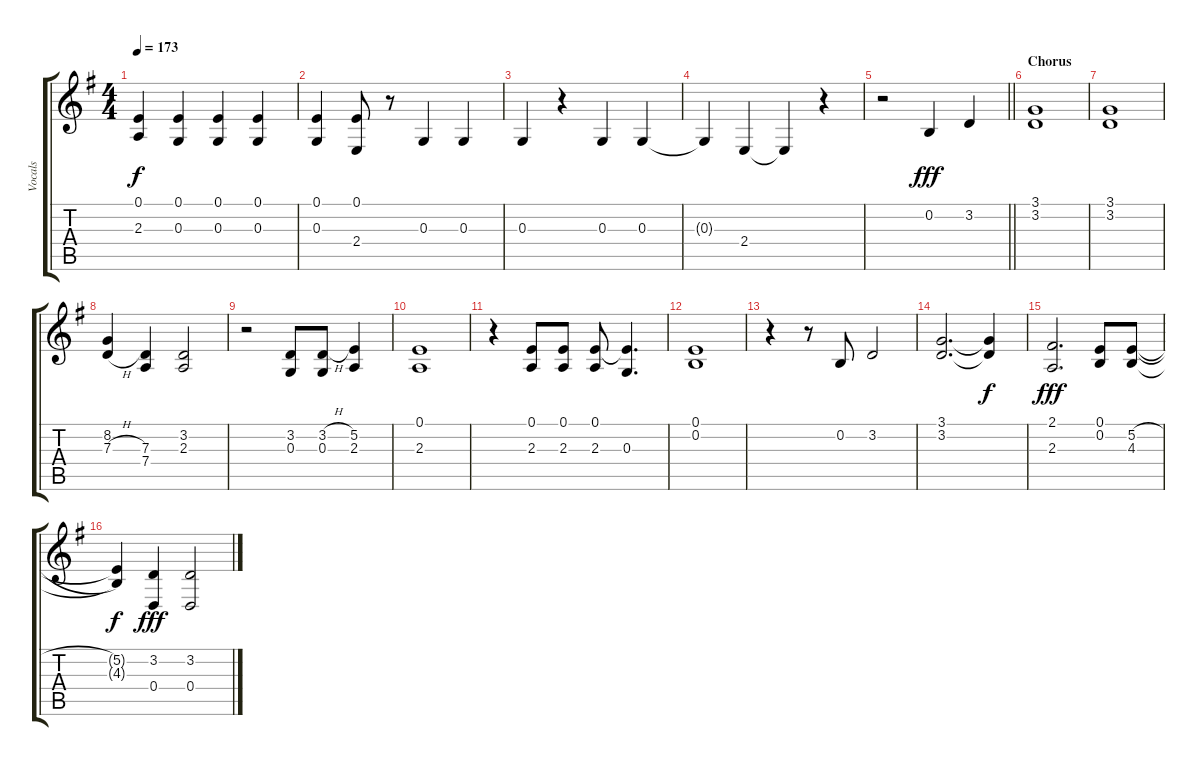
\track ("Vocals" "Vocals") {instrument tenorsax}
\staff {score tabs}
\tuning (E4 B3 G3 D3 A2 E2) {hide}
\ts (4 4)
\tempo 173
\clef g2
\ks g
(0.1 2.3).4{dy f} (0.1 0.3).4 (0.1 0.3).4 (0.1 0.3).4 |
(0.1 0.3).4 (0.1 2.4).8 r.8 0.3.4 0.3.4 |
0.3.4 r.4 0.3.4 0.3.4 |
0.3{t}.4 2.4.4 2.4{t}.4 r.4 |
\barLineRight lightlight
r.2 0.2.4{dy fff} 3.2.4 |
\section ("" "Chorus")
(3.1 3.2).1 |
(3.1 3.2).1 |
(8.2 7.3{h}).4 (7.3 7.4).4 (3.2 2.3).2 |
r.2 (3.2 0.3).8 (3.2{h} 0.3).8 (5.2 2.3).4 |
(0.1 2.3).1 |
r.4 (0.1 2.3).8 (0.1 2.3).8 (0.1 2.3).8 (0.1{t} 0.3).4{d} |
(0.1 0.2).1 |
r.4 r.8 0.2.8 3.2.2 |
(3.1 3.2).2{d} (3.1{t} 3.2{t}).4{dy f} |
(2.1 2.3).2{d dy fff} (0.1 0.2).8 (5.2{h} 4.3).8 |
(5.2{t} 4.3{t}).4{dy f} (3.2 0.4).4{dy fff} (3.2 0.4).2
